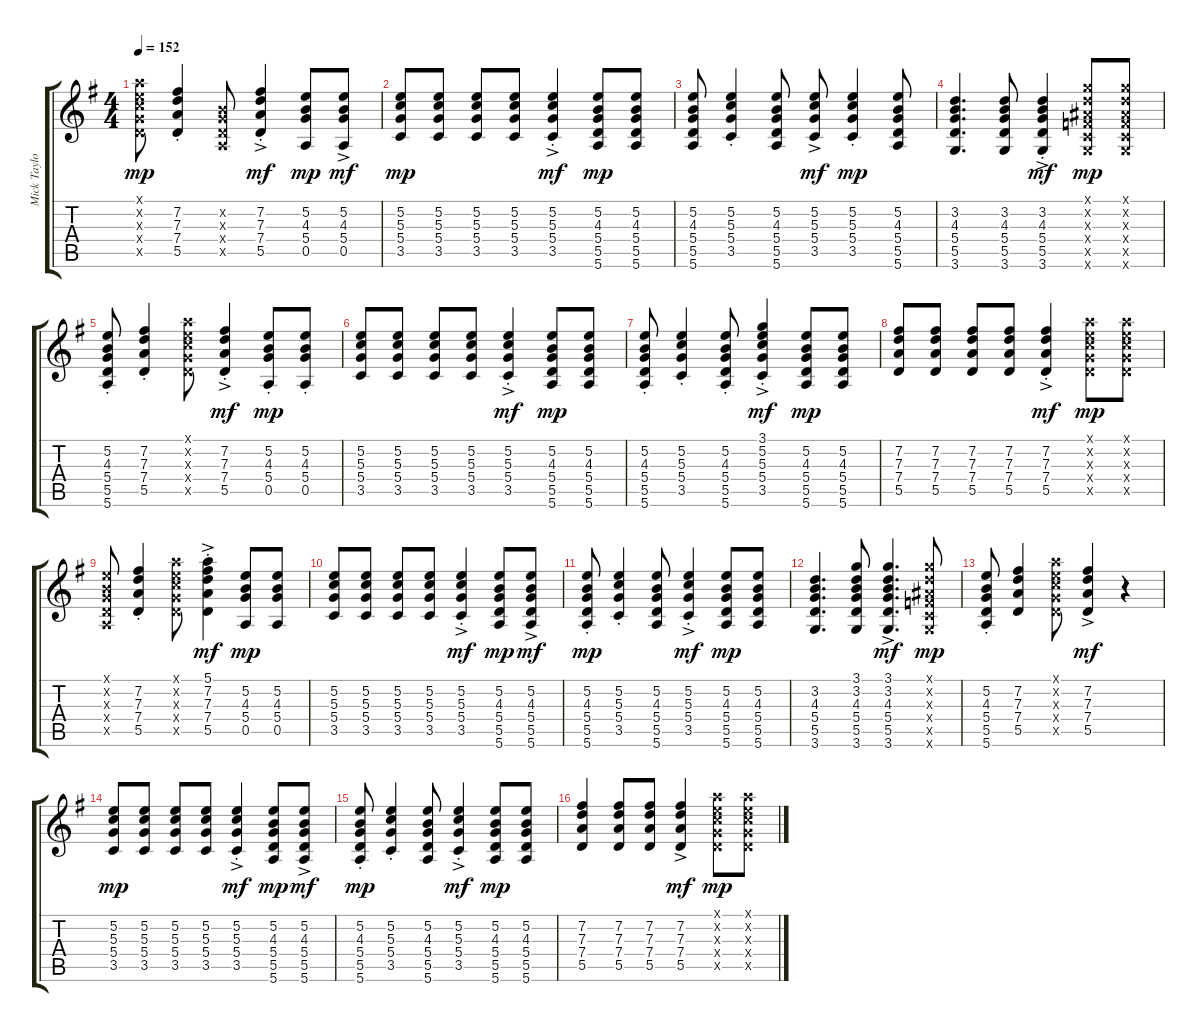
\track ("Mick Taylor" "Mick Taylo") {instrument electricguitarjazz}
\staff {score tabs}
\tuning (E4 B3 G3 D3 A2 E2) {hide}
\ts (4 4)
\tempo 152
\clef g2
\ks g
(5.1{x} 5.2{x} 5.3{x} 5.4{x} 5.5{x}).8{dy mp} (7.2{st} 7.3{st} 7.4{st} 5.5{st}).4 (0.2{x} 0.3{x} 0.4{x} 0.5{x}).8 (7.2{ac st} 7.3{ac st} 7.4{ac st} 5.5{ac st}).4{dy mf} (5.2 4.3 5.4 0.5).8{dy mp} (5.2{ac} 4.3{ac} 5.4{ac} 0.5{ac}).8{dy mf} |
(5.2 5.3 5.4 3.5).8{dy mp} (5.2 5.3 5.4 3.5).8 (5.2 5.3 5.4 3.5).8 (5.2 5.3 5.4 3.5).8 (5.2{ac st} 5.3{ac st} 5.4{ac st} 3.5{ac st}).4{dy mf} (5.2 4.3 5.4 5.5 5.6).8{dy mp} (5.2 4.3 5.4 5.5 5.6).8 |
(5.2 4.3 5.4 5.5 5.6).8 (5.2{st} 5.3{st} 5.4{st} 3.5{st}).4 (5.2 4.3 5.4 5.5 5.6).8 (5.2{ac} 5.3{ac} 5.4{ac} 3.5{ac}).8{dy mf} (5.2{st} 5.3{st} 5.4{st} 3.5{st}).4{dy mp} (5.2 4.3 5.4 5.5 5.6).8 |
(3.2 4.3 5.4 5.5 3.6).4{d} (3.2 4.3 5.4 5.5 3.6).8 (3.2{ac st} 4.3{ac st} 5.4{ac st} 5.5{ac st} 3.6{ac st}).4{dy mf} (3.1{x} 3.2{x} 3.3{x} 3.4{x} 3.5{x} 3.6{x}).8{dy mp} (3.1{x} 3.2{x} 3.3{x} 3.4{x} 3.5{x} 3.6{x}).8 |
(5.2{st} 4.3{st} 5.4{st} 5.5{st} 5.6{st}).8 (7.2{st} 7.3{st} 7.4{st} 5.5{st}).4 (5.1{x} 5.2{x} 5.3{x} 5.4{x} 5.5{x}).8 (7.2{ac st} 7.3{ac st} 7.4{ac st} 5.5{ac st}).4{dy mf} (5.2{st} 4.3{st} 5.4{st} 0.5{st}).8{dy mp} (5.2{st} 4.3{st} 5.4{st} 0.5{st}).8 |
(5.2 5.3 5.4 3.5).8 (5.2 5.3 5.4 3.5).8 (5.2 5.3 5.4 3.5).8 (5.2 5.3 5.4 3.5).8 (5.2{ac st} 5.3{ac st} 5.4{ac st} 3.5{ac st}).4{dy mf} (5.2 4.3 5.4 5.5 5.6).8{dy mp} (5.2 4.3 5.4 5.5 5.6).8 |
(5.2{st} 4.3{st} 5.4{st} 5.5{st} 5.6{st}).8 (5.2{st} 5.3{st} 5.4{st} 3.5{st}).4 (5.2{st} 4.3{st} 5.4{st} 5.5{st} 5.6{st}).8 (3.1{ac st} 5.2{ac st} 5.3{ac st} 5.4{ac st} 3.5{ac st}).4{dy mf} (5.2 4.3 5.4 5.5 5.6).8{dy mp} (5.2 4.3 5.4 5.5 5.6).8 |
(7.2 7.3 7.4 5.5).8 (7.2 7.3 7.4 5.5).8 (7.2 7.3 7.4 5.5).8 (7.2 7.3 7.4 5.5).8 (7.2{ac st} 7.3{ac st} 7.4{ac st} 5.5{ac st}).4{dy mf} (5.1{x} 5.2{x} 5.3{x} 5.4{x} 5.5{x}).8{dy mp} (5.1{x} 5.2{x} 5.3{x} 5.4{x} 5.5{x}).8 |
(0.1{x} 0.2{x} 0.3{x} 0.4{x} 0.5{x}).8 (7.2{st} 7.3{st} 7.4{st} 5.5{st}).4 (5.1{x} 5.2{x} 5.3{x} 5.4{x} 5.5{x}).8 (5.1{ac st} 7.2{ac st} 7.3{ac st} 7.4{ac st} 5.5{ac st}).4{dy mf} (5.2 4.3 5.4 0.5).8{dy mp} (5.2 4.3 5.4 0.5).8 |
(5.2 5.3 5.4 3.5).8 (5.2 5.3 5.4 3.5).8 (5.2 5.3 5.4 3.5).8 (5.2 5.3 5.4 3.5).8 (5.2{ac st} 5.3{ac st} 5.4{ac st} 3.5{ac st}).4{dy mf} (5.2 4.3 5.4 5.5 5.6).8{dy mp} (5.2{ac} 4.3{ac} 5.4{ac} 5.5{ac} 5.6{ac}).8{dy mf} |
(5.2{st} 4.3{st} 5.4{st} 5.5{st} 5.6{st}).8{dy mp} (5.2{st} 5.3{st} 5.4{st} 3.5{st}).4 (5.2 4.3 5.4 5.5 5.6).8 (5.2{ac st} 5.3{ac st} 5.4{ac st} 3.5{ac st}).4{dy mf} (5.2 4.3 5.4 5.5 5.6).8{dy mp} (5.2 4.3 5.4 5.5 5.6).8 |
(3.2 4.3 5.4 5.5 3.6).4{d} (3.1 3.2 4.3 5.4 5.5 3.6).8 (3.1{ac} 3.2{ac} 4.3{ac} 5.4{ac} 5.5{ac} 3.6{ac}).4{d dy mf} (3.1{x} 3.2{x} 3.3{x} 3.4{x} 3.5{x} 3.6{x}).8{dy mp} |
(5.2{st} 4.3{st} 5.4{st} 5.5{st} 5.6{st}).8 (7.2 7.3 7.4 5.5).4 (5.1{x} 5.2{x} 5.3{x} 5.4{x} 5.5{x}).8 (7.2{ac} 7.3{ac} 7.4{ac} 5.5{ac}).4{dy mf} r.4 |
(5.2 5.3 5.4 3.5).8{dy mp} (5.2 5.3 5.4 3.5).8 (5.2 5.3 5.4 3.5).8 (5.2 5.3 5.4 3.5).8 (5.2{ac st} 5.3{ac st} 5.4{ac st} 3.5{ac st}).4{dy mf} (5.2 4.3 5.4 5.5 5.6).8{dy mp} (5.2{ac} 4.3{ac} 5.4{ac} 5.5{ac} 5.6{ac}).8{dy mf} |
(5.2{st} 4.3{st} 5.4{st} 5.5{st} 5.6{st}).8{dy mp} (5.2{st} 5.3{st} 5.4{st} 3.5{st}).4 (5.2 4.3 5.4 5.5 5.6).8 (5.2{ac st} 5.3{ac st} 5.4{ac st} 3.5{ac st}).4{dy mf} (5.2 4.3 5.4 5.5 5.6).8{dy mp} (5.2 4.3 5.4 5.5 5.6).8 |
(7.2 7.3 7.4 5.5).4 (7.2 7.3 7.4 5.5).8 (7.2 7.3 7.4 5.5).8 (7.2{ac} 7.3{ac} 7.4{ac} 5.5{ac}).4{dy mf} (5.1{x} 5.2{x} 5.3{x} 5.4{x} 5.5{x}).8{dy mp} (5.1{x} 5.2{x} 5.3{x} 5.4{x} 5.5{x}).8
